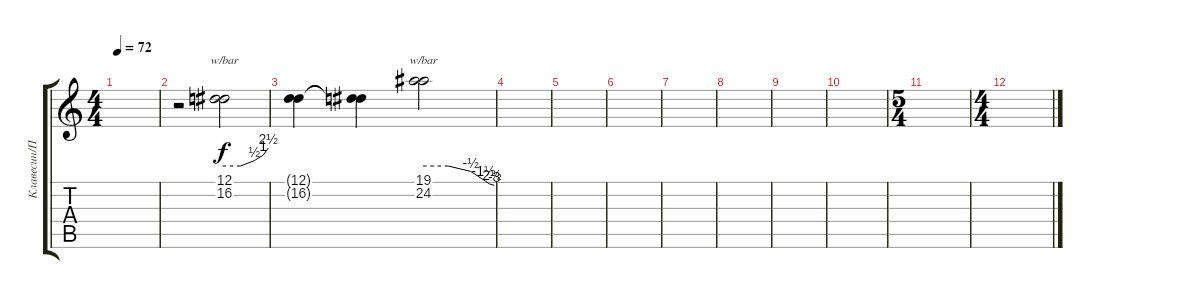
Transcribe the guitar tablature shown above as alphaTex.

\track ("Клавесин/Пианино" "Клавесин/П") {instrument pad8sweep}
\staff {score tabs}
\tuning (Eb4 Bb3 Gb3 Db3 Ab2 Eb2) {hide}
\ts (4 4)
\tempo 72
\clef g2
\ks c
|
r.2 (12.1 16.2).2{tbe (custom default 0 0 22 0 41 2 53 4 60 10)} |
(12.1{t} 16.2{t}).4{volume 4} (12.1{t} 16.2{t}).4{volume 2} (19.1 24.2).2{tbe (custom default 0 0 21 0 40 -2 51 -6 56 -10 60 -12) volume 4} |
|
|
|
|
|
|
|
\ts (5 4)
|
\ts (4 4)
